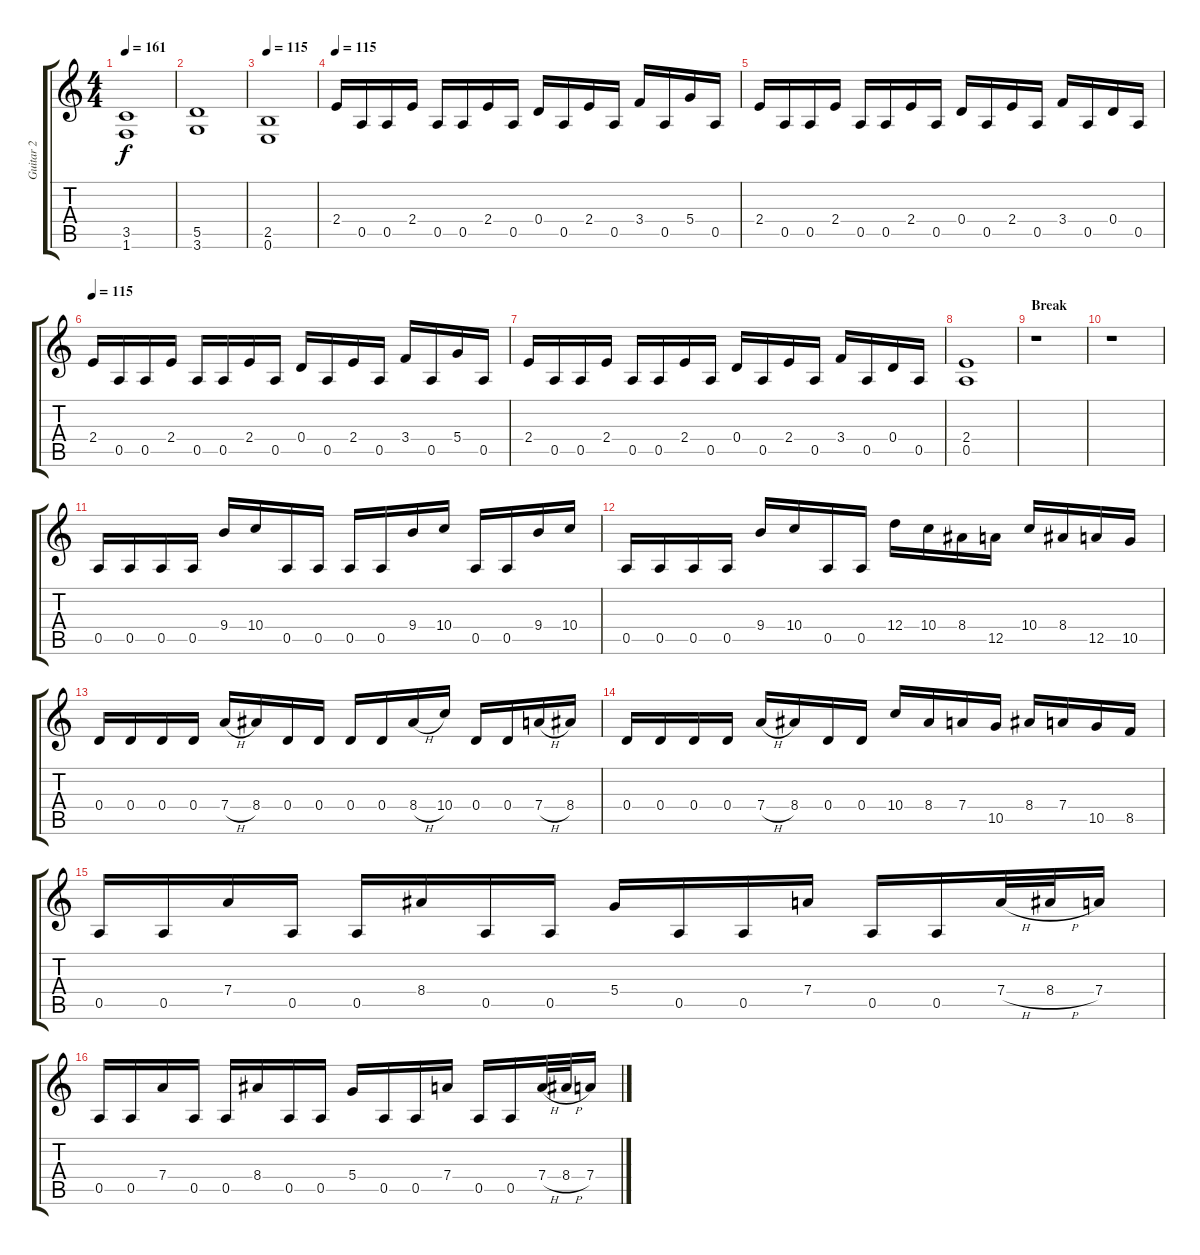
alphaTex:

\track ("Guitar 2" "Guitar 2") {instrument distortionguitar}
\staff {score tabs}
\tuning (E4 B3 G3 D3 A2 E2) {hide}
\ts (4 4)
\tempo 161
\clef g2
\ks c
(3.5 1.6).1{dy f} |
(5.5 3.6).1 |
\tempo 115
(2.5 0.6).1 |
\tempo 115
2.4.16 0.5.16 0.5.16 2.4.16 0.5.16 0.5.16 2.4.16 0.5.16 0.4.16 0.5.16 2.4.16 0.5.16 3.4.16 0.5.16 5.4.16 0.5.16 |
2.4.16 0.5.16 0.5.16 2.4.16 0.5.16 0.5.16 2.4.16 0.5.16 0.4.16 0.5.16 2.4.16 0.5.16 3.4.16 0.5.16 0.4.16 0.5.16 |
\tempo 115
2.4.16 0.5.16 0.5.16 2.4.16 0.5.16 0.5.16 2.4.16 0.5.16 0.4.16 0.5.16 2.4.16 0.5.16 3.4.16 0.5.16 5.4.16 0.5.16 |
2.4.16 0.5.16 0.5.16 2.4.16 0.5.16 0.5.16 2.4.16 0.5.16 0.4.16 0.5.16 2.4.16 0.5.16 3.4.16 0.5.16 0.4.16 0.5.16 |
(2.4 0.5).1 |
\section ("" "Break")
r.1 |
r.1 |
0.5.16 0.5.16 0.5.16 0.5.16 9.4.16 10.4.16 0.5.16 0.5.16 0.5.16 0.5.16 9.4.16 10.4.16 0.5.16 0.5.16 9.4.16 10.4.16 |
0.5.16 0.5.16 0.5.16 0.5.16 9.4.16 10.4.16 0.5.16 0.5.16 12.4.16 10.4.16 8.4.16 12.5.16 10.4.16 8.4.16 12.5.16 10.5.16 |
0.4.16 0.4.16 0.4.16 0.4.16 7.4{h}.16 8.4.16 0.4.16 0.4.16 0.4.16 0.4.16 8.4{h}.16 10.4.16 0.4.16 0.4.16 7.4{h}.16 8.4.16 |
0.4.16 0.4.16 0.4.16 0.4.16 7.4{h}.16 8.4.16 0.4.16 0.4.16 10.4.16 8.4.16 7.4.16 10.5.16 8.4.16 7.4.16 10.5.16 8.5.16 |
0.5.16 0.5.16 7.4.16 0.5.16 0.5.16 8.4.16 0.5.16 0.5.16 5.4.16 0.5.16 0.5.16 7.4.16 0.5.16 0.5.16 7.4{h}.32 8.4{h}.32 7.4.16 |
0.5.16 0.5.16 7.4.16 0.5.16 0.5.16 8.4.16 0.5.16 0.5.16 5.4.16 0.5.16 0.5.16 7.4.16 0.5.16 0.5.16 7.4{h}.32 8.4{h}.32 7.4.16
